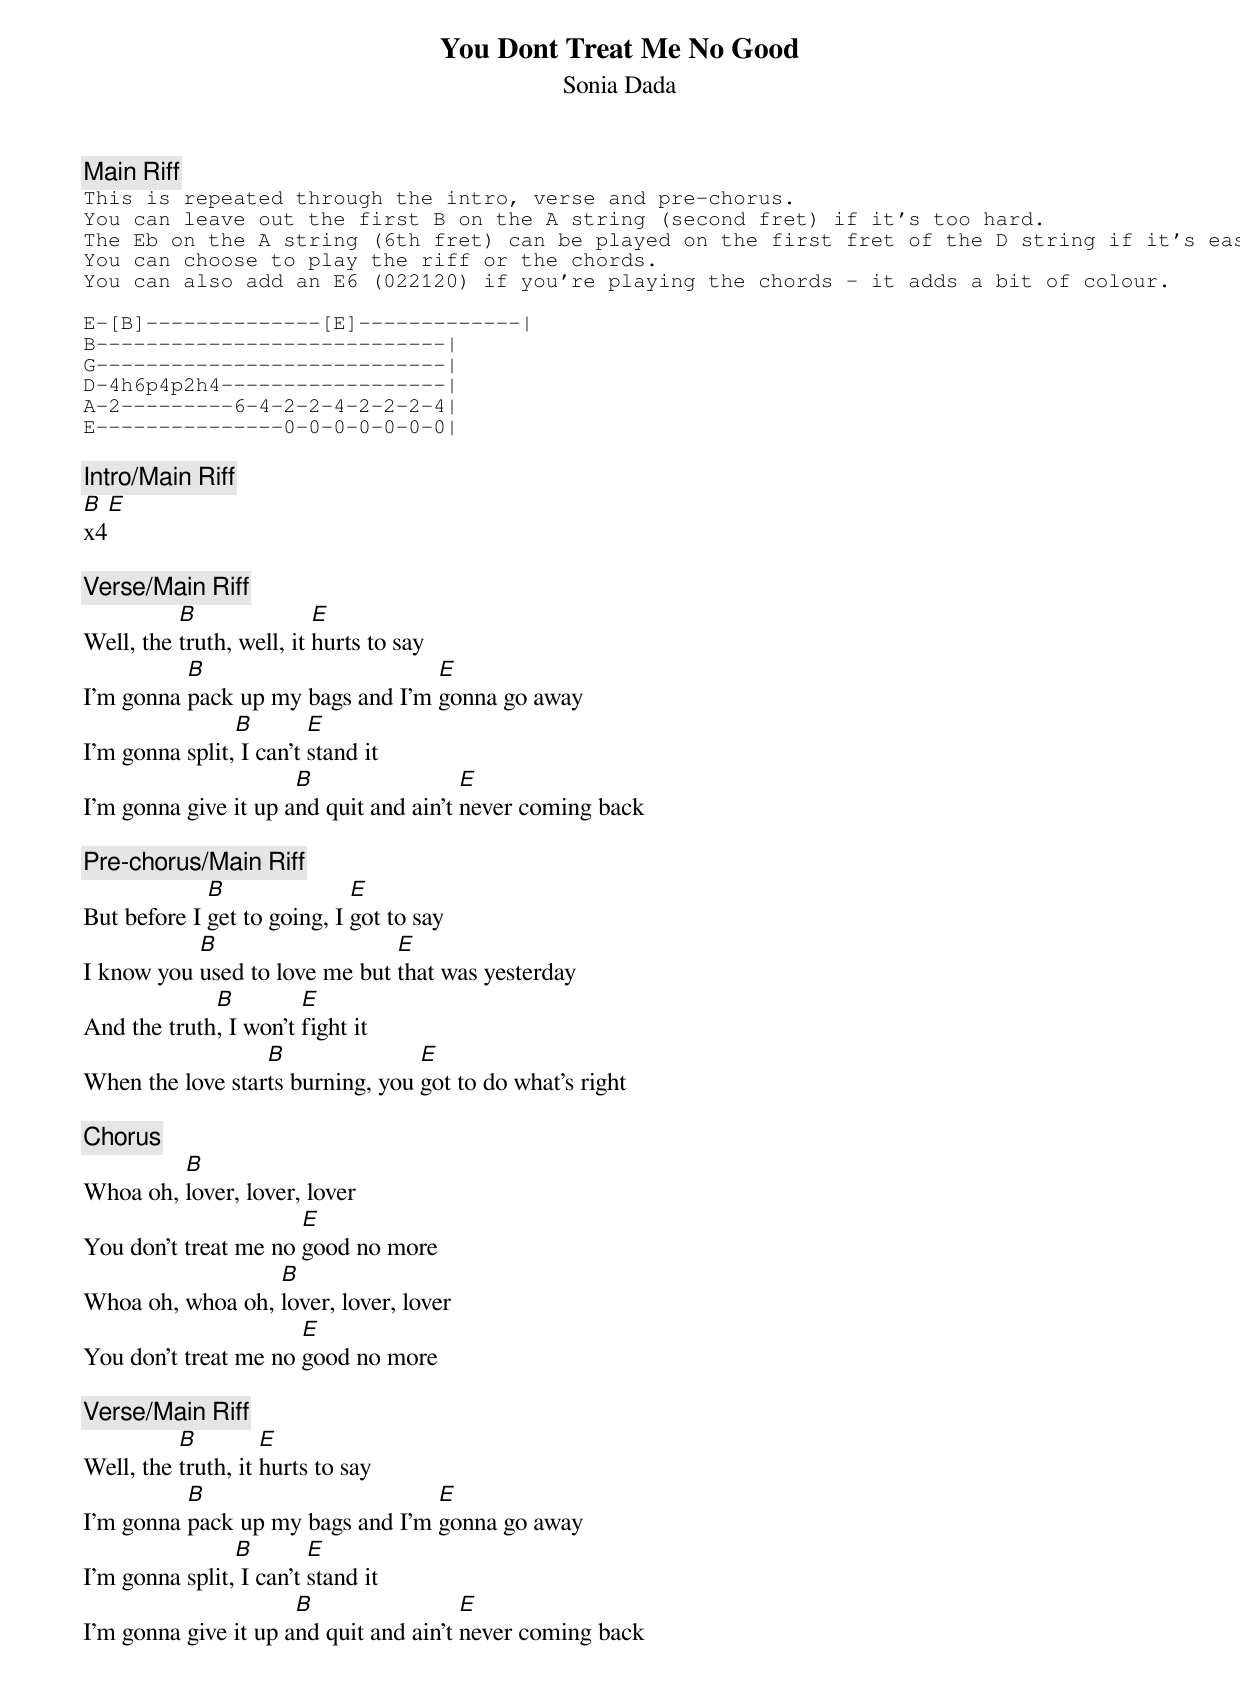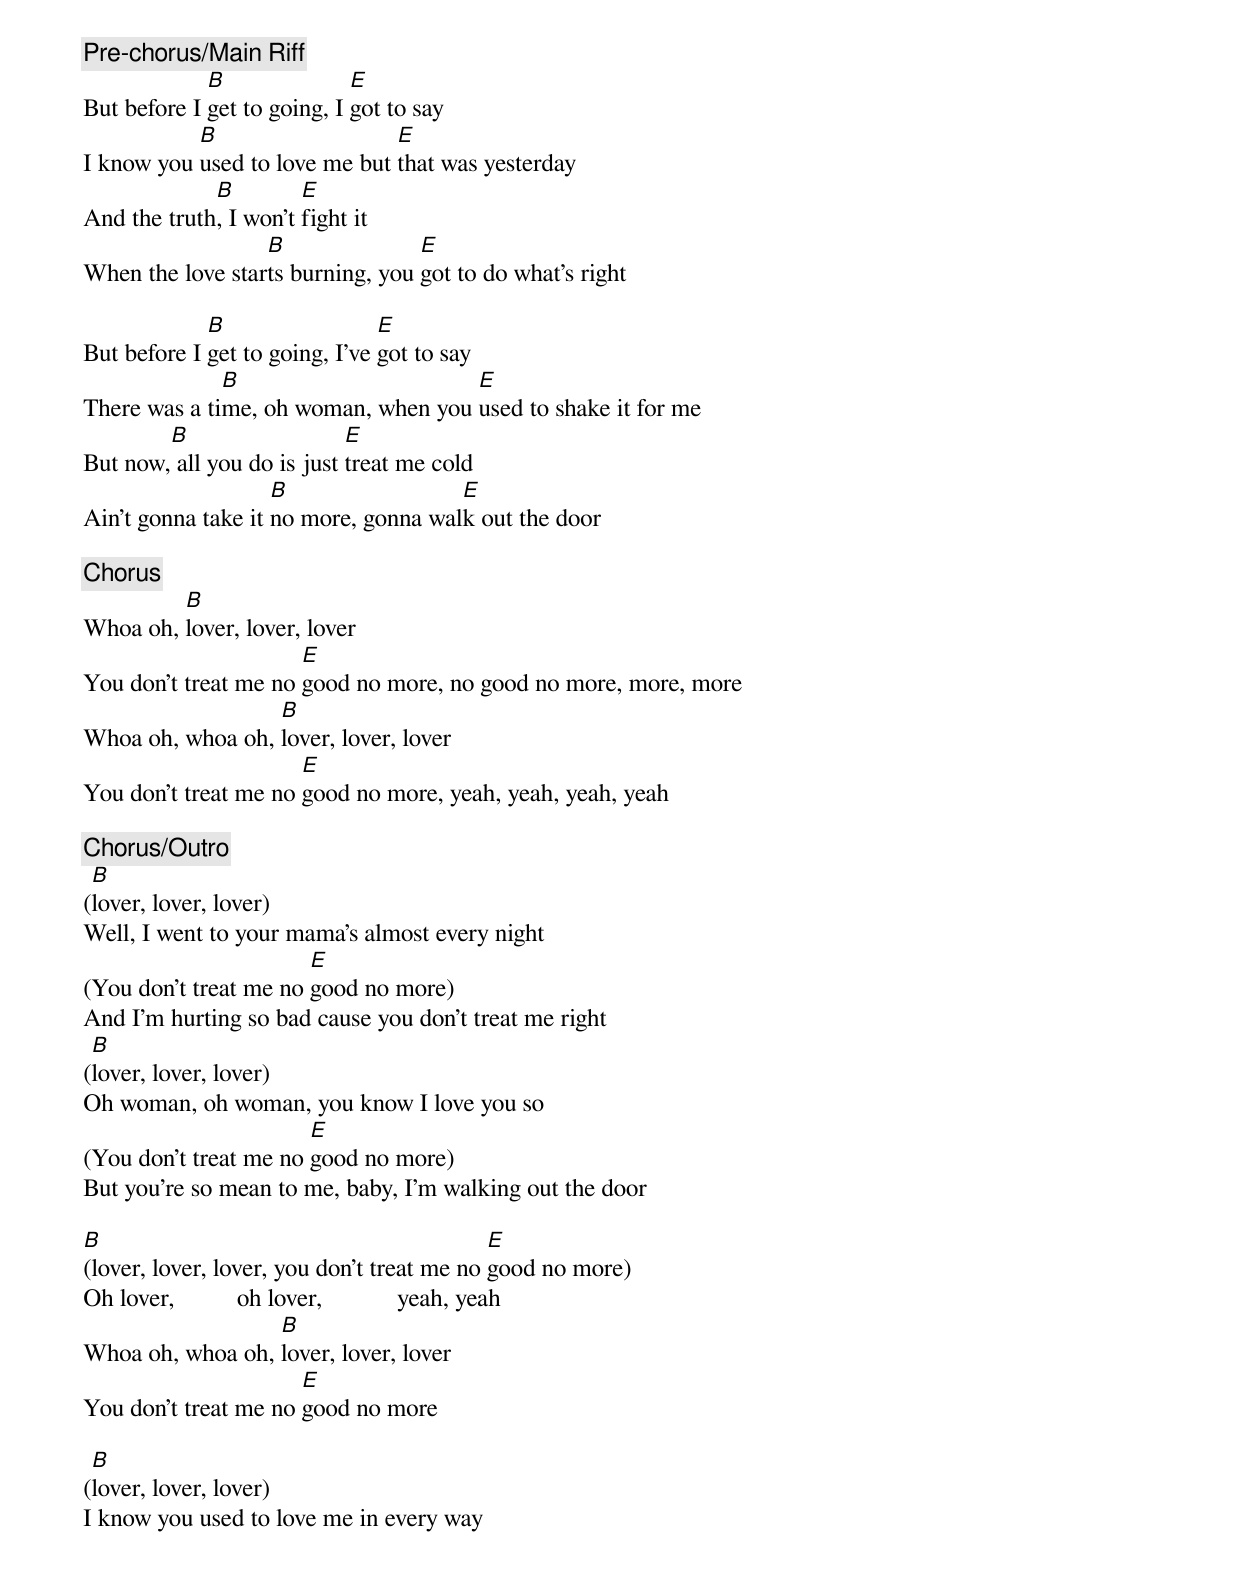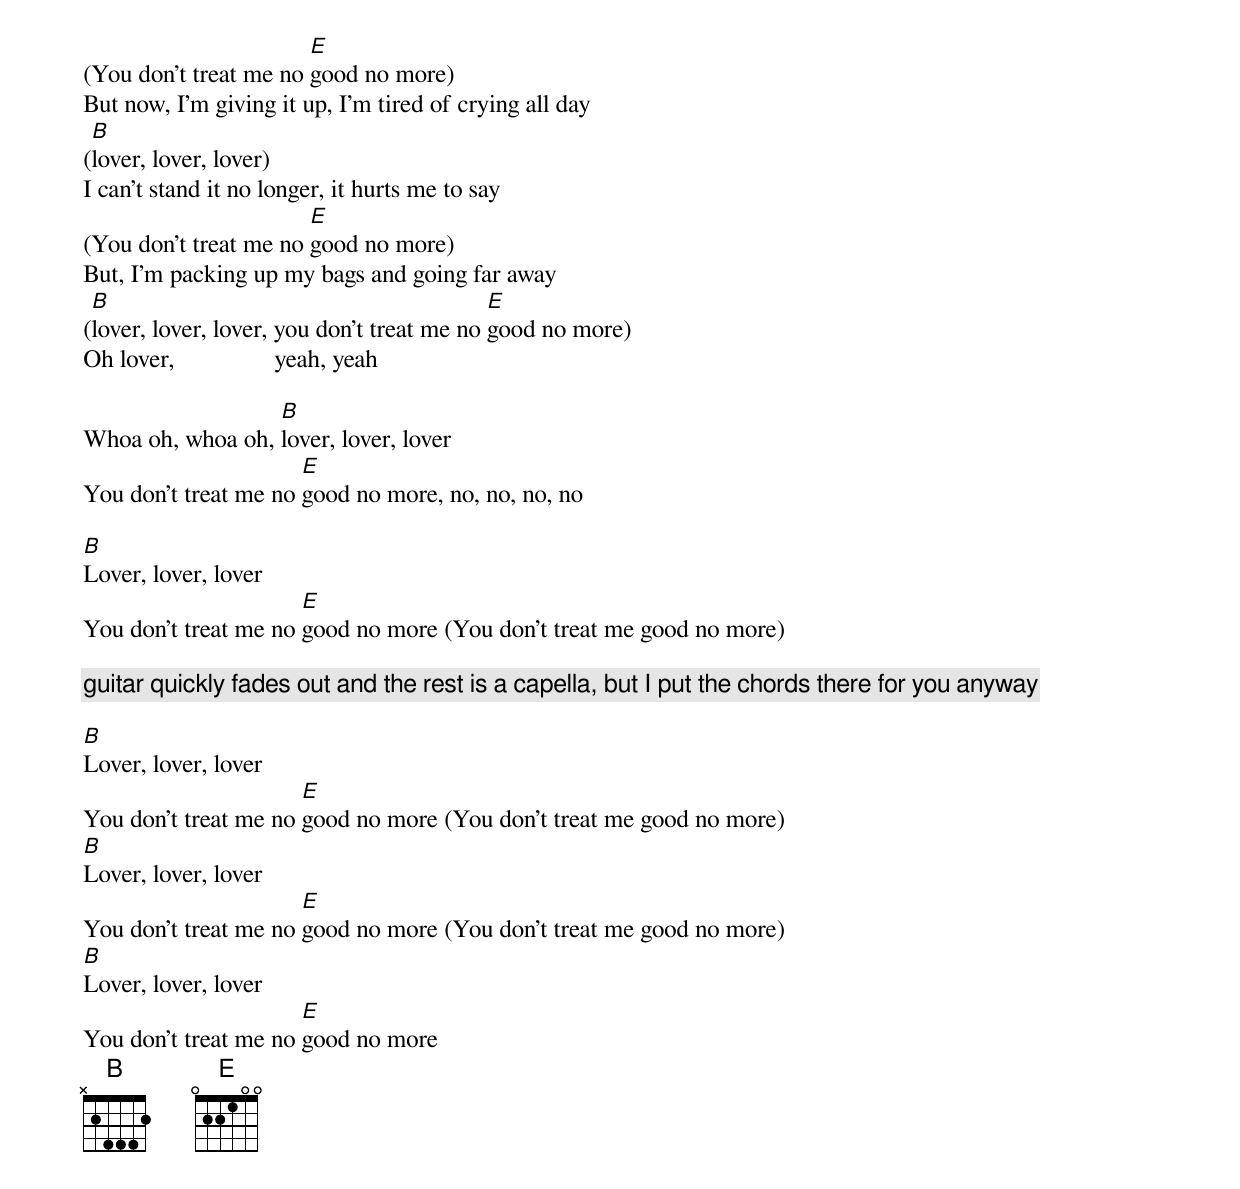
{t: You Dont Treat Me No Good}
{st: Sonia Dada}

{c: Main Riff}
{sot}
This is repeated through the intro, verse and pre-chorus.
You can leave out the first B on the A string (second fret) if it’s too hard.
The Eb on the A string (6th fret) can be played on the first fret of the D string if it’s easier.
You can choose to play the riff or the chords.
You can also add an E6 (022120) if you’re playing the chords – it adds a bit of colour.

E-[B]--------------[E]-------------|
B----------------------------|
G----------------------------|
D-4h6p4p2h4------------------|
A-2---------6-4-2-2-4-2-2-2-4|
E---------------0-0-0-0-0-0-0|
{eot}

{c: Intro/Main Riff}
[B]x4[E]

{c: Verse/Main Riff}
Well, the [B]truth, well, it [E]hurts to say
I'm gonna [B]pack up my bags and I'm [E]gonna go away
I'm gonna split,[B] I can't [E]stand it
I'm gonna give it up a[B]nd quit and ain't [E]never coming back

{c: Pre-chorus/Main Riff}
But before I [B]get to going, I [E]got to say
I know you [B]used to love me but [E]that was yesterday
And the truth[B], I won't [E]fight it
When the love star[B]ts burning, you [E]got to do what's right

{c: Chorus}
Whoa oh, [B]lover, lover, lover
You don't treat me no [E]good no more
Whoa oh, whoa oh, [B]lover, lover, lover
You don't treat me no [E]good no more

{c: Verse/Main Riff}
Well, the [B]truth, it [E]hurts to say
I'm gonna [B]pack up my bags and I'm [E]gonna go away
I'm gonna split,[B] I can't [E]stand it
I'm gonna give it up a[B]nd quit and ain't [E]never coming back

{c: Pre-chorus/Main Riff}
But before I [B]get to going, I [E]got to say
I know you [B]used to love me but [E]that was yesterday
And the truth[B], I won't [E]fight it
When the love star[B]ts burning, you [E]got to do what's right

But before I [B]get to going, I've [E]got to say
There was a ti[B]me, oh woman, when you [E]used to shake it for me
But now,[B] all you do is just [E]treat me cold
Ain't gonna take it [B]no more, gonna wal[E]k out the door

{c: Chorus}
Whoa oh, [B]lover, lover, lover
You don't treat me no [E]good no more, no good no more, more, more
Whoa oh, whoa oh, [B]lover, lover, lover
You don't treat me no [E]good no more, yeah, yeah, yeah, yeah

{c: Chorus/Outro}
([B]lover, lover, lover)
Well, I went to your mama's almost every night
(You don't treat me no [E]good no more)
And I'm hurting so bad cause you don't treat me right
([B]lover, lover, lover)
Oh woman, oh woman, you know I love you so
(You don't treat me no [E]good no more)
But you're so mean to me, baby, I'm walking out the door

[B](lover, lover, lover, you don't treat me no [E]good no more)
Oh lover,          oh lover,            yeah, yeah
Whoa oh, whoa oh, [B]lover, lover, lover
You don't treat me no [E]good no more

([B]lover, lover, lover)
I know you used to love me in every way
(You don't treat me no [E]good no more)
But now, I'm giving it up, I'm tired of crying all day
([B]lover, lover, lover)
I can't stand it no longer, it hurts me to say
(You don't treat me no [E]good no more)
But, I'm packing up my bags and going far away
([B]lover, lover, lover, you don't treat me no [E]good no more)
Oh lover,                yeah, yeah

Whoa oh, whoa oh, [B]lover, lover, lover
You don't treat me no [E]good no more, no, no, no, no

[B]Lover, lover, lover
You don't treat me no [E]good no more (You don't treat me good no more)

{c: guitar quickly fades out and the rest is a capella, but I put the chords there for you anyway}

[B]Lover, lover, lover
You don't treat me no [E]good no more (You don't treat me good no more)
[B]Lover, lover, lover
You don't treat me no [E]good no more (You don't treat me good no more)
[B]Lover, lover, lover
You don't treat me no [E]good no more
